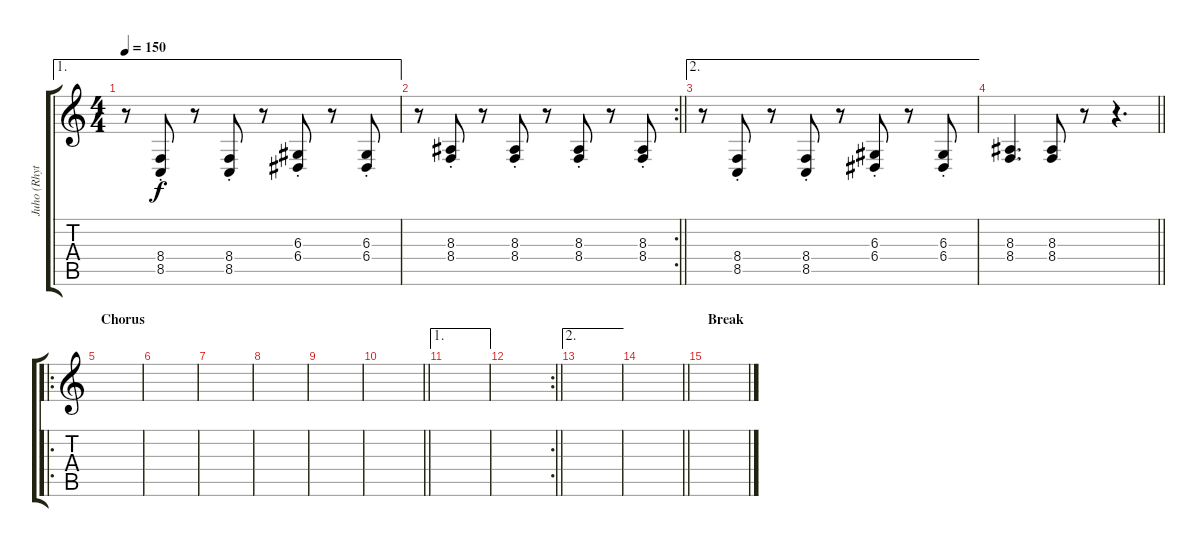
\track ("Juho (Rhythm)" "Juho (Rhyt") {instrument accordion}
\staff {score tabs}
\tuning (B3 Gb3 D3 A2 E2 B1) {hide}
\ae 1
\ts (4 4)
\section ("" "")
\tempo 150
\clef g2
\ks c
r.8{dy f} (8.4{st} 8.5{st}).8 r.8 (8.4{st} 8.5{st}).8 r.8 (6.3{st} 6.4{st}).8 r.8 (6.3{st} 6.4{st}).8 |
\rc 2
\barLineRight lightlight
r.8 (8.3{st} 8.4{st}).8 r.8 (8.3{st} 8.4{st}).8 r.8 (8.3{st} 8.4{st}).8 r.8 (8.3{st} 8.4{st}).8 |
\ae 2
\section ("" "")
r.8 (8.4{st} 8.5{st}).8 r.8 (8.4{st} 8.5{st}).8 r.8 (6.3{st} 6.4{st}).8 r.8 (6.3{st} 6.4{st}).8 |
\barLineRight lightlight
(8.3 8.4).4{d} (8.3 8.4).8 r.8 r.4{d} |
\ro
\section ("" "Chorus")
|
|
|
|
|
\barLineRight lightlight
|
\ae 1
\section ("" "")
|
\rc 2
\barLineRight lightlight
|
\ae 2
\section ("" "")
|
\barLineRight lightlight
|
\section ("" "Break")
